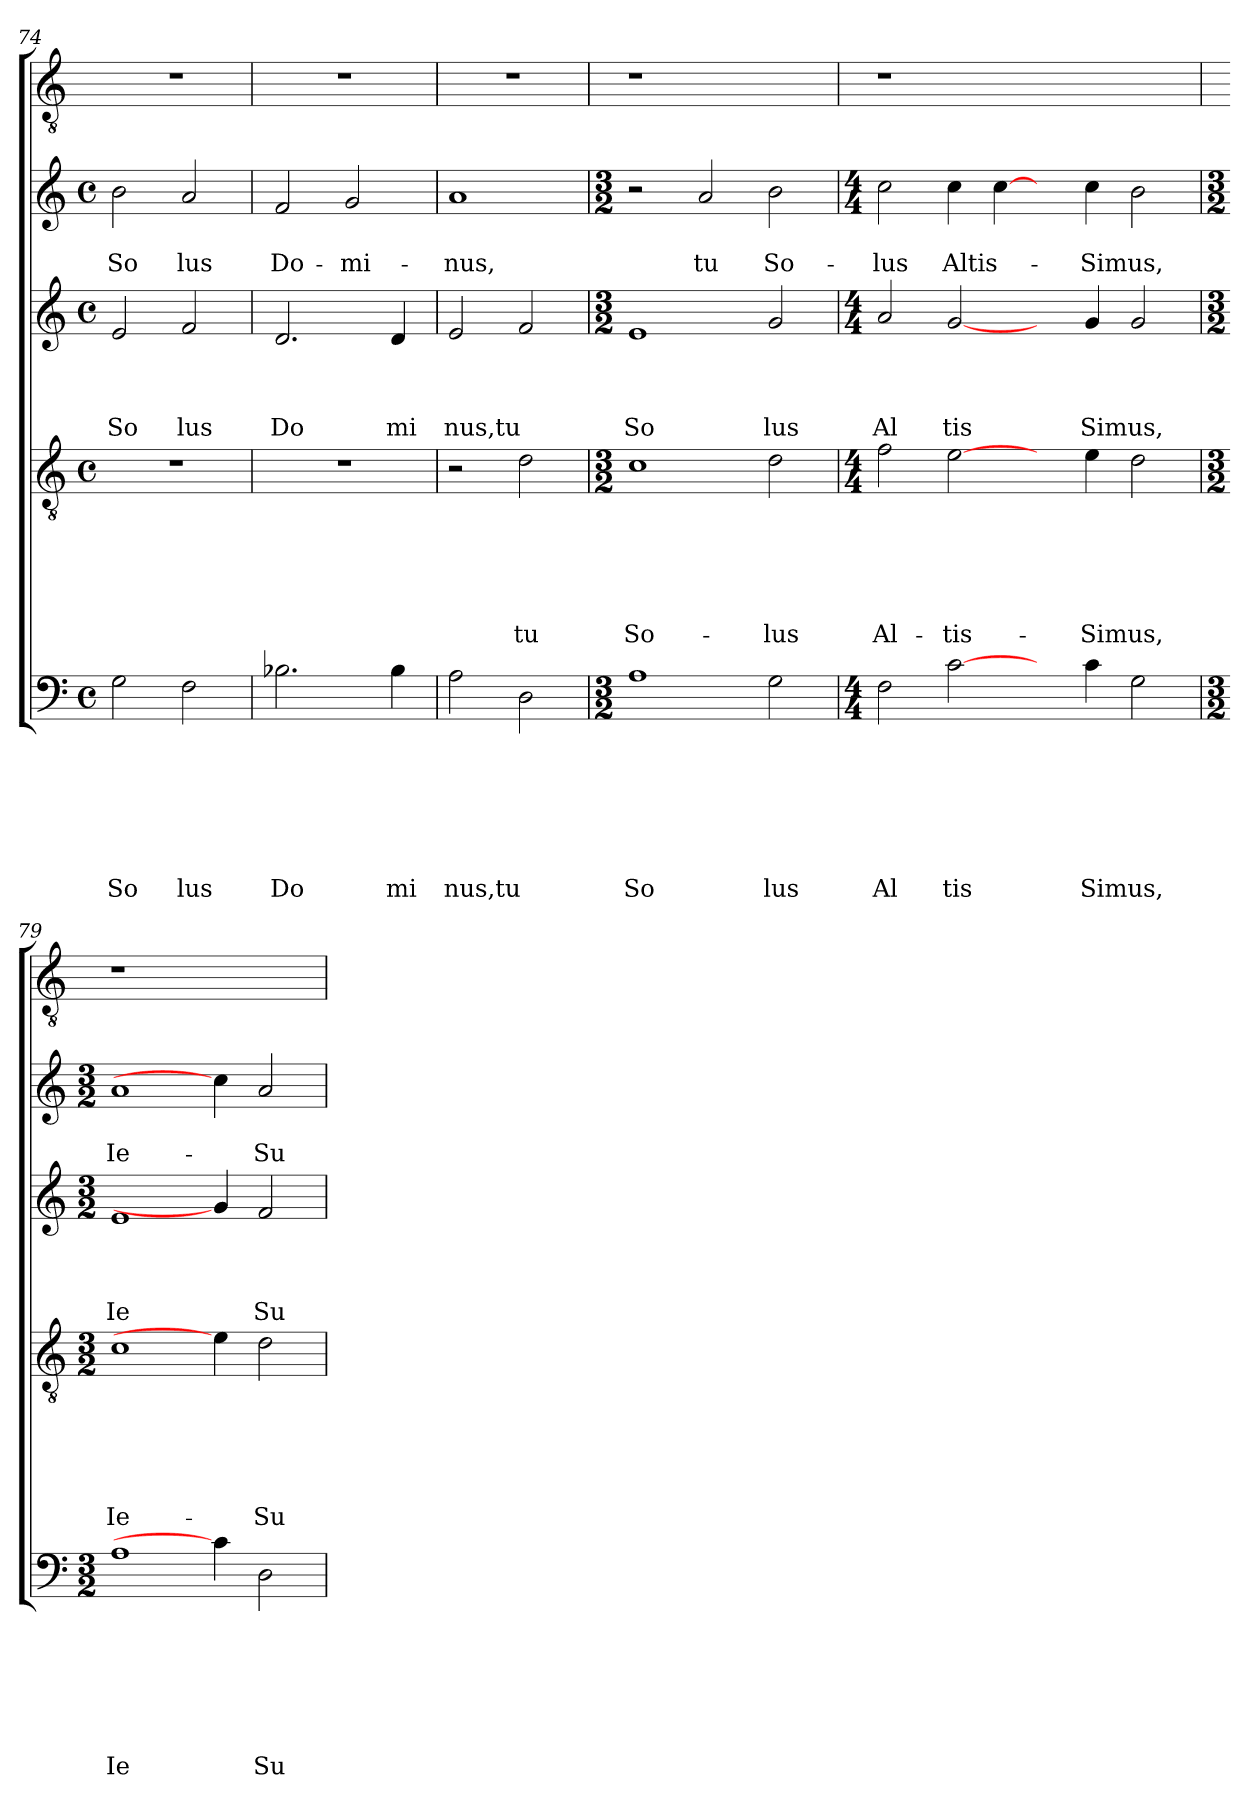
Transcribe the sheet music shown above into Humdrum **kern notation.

**kern	**text	**text	**text	**text	**text	**text	**text	**kern	**text	**text	**text	**text	**text	**text	**kern	**text	**text	**text	**text	**kern	**text	**text	**kern
*part5	*part5	*part5	*part5	*part5	*part5	*part5	*part5	*part4	*part4	*part4	*part4	*part4	*part4	*part4	*part3	*part3	*part3	*part3	*part3	*part2	*part2	*part2	*part1
*staff5	*staff5	*staff5	*staff5	*staff5	*staff5	*staff5	*staff5	*staff4	*staff4	*staff4	*staff4	*staff4	*staff4	*staff4	*staff3	*staff3	*staff3	*staff3	*staff3	*staff2	*staff2	*staff2	*staff1
*clefF4	*	*	*	*	*	*	*	*clefGv2	*	*	*	*	*	*	*clefG2	*	*	*	*	*clefG2	*	*	*clefGv2
*k[]	*	*	*	*	*	*	*	*k[]	*	*	*	*	*	*	*k[]	*	*	*	*	*k[]	*	*	*k[]
*C:	*	*	*	*	*	*	*	*C:	*	*	*	*	*	*	*C:	*	*	*	*	*C:	*	*	*C:
*M4/4	*	*	*	*	*	*	*	*M4/4	*	*	*	*	*	*	*M4/4	*	*	*	*	*M4/4	*	*	*
*met(c)	*	*	*	*	*	*	*	*met(c)	*	*	*	*	*	*	*met(c)	*	*	*	*	*met(c)	*	*	*
=74	=74	=74	=74	=74	=74	=74	=74	=74	=74	=74	=74	=74	=74	=74	=74	=74	=74	=74	=74	=74	=74	=74	=74
!	!	!	!	!	!	!	!LO:LY:b	!	!	!	!	!	!	!	!	!	!	!	!LO:LY:b	!	!	!LO:LY:b	!
2G\	.	.	.	.	.	.	So	1r	.	.	.	.	.	.	2e/	.	.	.	So	2b\	.	So	1r
!	!	!	!	!	!	!	!LO:LY:b	!	!	!	!	!	!	!	!	!	!	!	!LO:LY:b	!	!	!LO:LY:b	!
2F\	.	.	.	.	.	.	lus	.	.	.	.	.	.	.	2f/	.	.	.	lus	2a/	.	lus	.
!!LO:LB:g=z
=75	=75	=75	=75	=75	=75	=75	=75	=75	=75	=75	=75	=75	=75	=75	=75	=75	=75	=75	=75	=75	=75	=75	=75
!	!	!	!	!	!	!	!LO:LY:b	!	!	!	!	!	!	!	!	!	!	!	!LO:LY:b	!	!	!LO:LY:b	!
2.B-\	.	.	.	.	.	.	Do	1r	.	.	.	.	.	.	2.d/	.	.	.	Do	2f/	.	Do-	1r
!	!	!	!	!	!	!	!	!	!	!	!	!	!	!	!	!	!	!	!	!	!	!LO:LY:b	!
.	.	.	.	.	.	.	.	.	.	.	.	.	.	.	.	.	.	.	.	2g/	.	-mi-	.
!	!	!	!	!	!	!	!LO:LY:b	!	!	!	!	!	!	!	!	!	!	!	!LO:LY:b	!	!	!	!
4B-\	.	.	.	.	.	.	mi	.	.	.	.	.	.	.	4d/	.	.	.	mi	.	.	.	.
=76	=76	=76	=76	=76	=76	=76	=76	=76	=76	=76	=76	=76	=76	=76	=76	=76	=76	=76	=76	=76	=76	=76	=76
!	!	!	!	!	!	!	!LO:LY:b	!	!	!	!	!	!	!	!	!	!	!	!LO:LY:b	!	!	!LO:LY:b	!
2A\	.	.	.	.	.	.	nus,tu	2r	.	.	.	.	.	.	2e/	.	.	.	nus,tu	1a	.	-nus,	1r
!	!	!	!	!	!	!	!	!	!	!	!	!	!	!LO:LY:b	!	!	!	!	!	!	!	!	!
2D\	.	.	.	.	.	.	.	2d\	.	.	.	.	.	tu	2f/	.	.	.	.	.	.	.	.
=77	=77	=77	=77	=77	=77	=77	=77	=77	=77	=77	=77	=77	=77	=77	=77	=77	=77	=77	=77	=77	=77	=77	=77
*M3/2	*	*	*	*	*	*	*	*M3/2	*	*	*	*	*	*	*M3/2	*	*	*	*	*M3/2	*	*	*
!	!	!	!	!	!	!	!LO:LY:b	!	!	!	!	!	!	!LO:LY:b	!	!	!	!	!LO:LY:b	!	!	!	!
1A	.	.	.	.	.	.	So	1c	.	.	.	.	.	So-	1e	.	.	.	So	2r	.	.	1r
!	!	!	!	!	!	!	!	!	!	!	!	!	!	!	!	!	!	!	!	!	!	!LO:LY:b	!
.	.	.	.	.	.	.	.	.	.	.	.	.	.	.	.	.	.	.	.	2a/	.	tu	.
!	!	!	!	!	!	!	!LO:LY:b	!	!	!	!	!	!	!LO:LY:b	!	!	!	!	!LO:LY:b	!	!	!LO:LY:b	!
2G\	.	.	.	.	.	.	lus	2d\	.	.	.	.	.	-lus	2g/	.	.	.	lus	2b\	.	So-	2ryy
=78	=78	=78	=78	=78	=78	=78	=78	=78	=78	=78	=78	=78	=78	=78	=78	=78	=78	=78	=78	=78	=78	=78	=78
*M4/4	*	*	*	*	*	*	*	*M4/4	*	*	*	*	*	*	*M4/4	*	*	*	*	*M4/4	*	*	*
!	!	!	!	!	!	!	!LO:LY:b	!	!	!	!	!	!	!LO:LY:b	!	!	!	!	!LO:LY:b	!	!	!LO:LY:b	!
2F\	.	.	.	.	.	.	Al	2f\	.	.	.	.	.	Al-	2a/	.	.	.	Al	2cc\	.	-lus	1r
!	!	!	!	!	!	!	!LO:LY:b	!	!	!	!	!	!	!LO:LY:b	!	!	!	!	!LO:LY:b	!	!	!LO:LY:b	!
[2c\	.	.	.	.	.	.	tis	[2e\	.	.	.	.	.	-tis-	[2g/	.	.	.	tis	4cc\	.	Altis-	.
.	.	.	.	.	.	.	.	.	.	.	.	.	.	.	.	.	.	.	.	[4cc\	.	.	.
4ryy	.	.	.	.	.	.	.	4ryy	.	.	.	.	.	.	4ryy	.	.	.	.	4ryy	.	.	1ryy
!	!	!	!	!	!	!	!LO:LY:b	!	!	!	!	!	!	!LO:LY:b	!	!	!	!	!LO:LY:b	!	!	!LO:LY:b	!
4c\	.	.	.	.	.	.	Simus,	4e\	.	.	.	.	.	-Simus,	4g/	.	.	.	Simus,	4cc\	.	-Simus,	.
2G\	.	.	.	.	.	.	.	2d\	.	.	.	.	.	.	2g/	.	.	.	.	2b\	.	.	.
=79	=79	=79	=79	=79	=79	=79	=79	=79	=79	=79	=79	=79	=79	=79	=79	=79	=79	=79	=79	=79	=79	=79	=79
*M3/2	*	*	*	*	*	*	*	*M3/2	*	*	*	*	*	*	*M3/2	*	*	*	*	*M3/2	*	*	*
!	!	!	!	!	!	!	!LO:LY:b	!	!	!	!	!	!	!LO:LY:b	!	!	!	!	!LO:LY:b	!	!	!LO:LY:b	!
1A	.	.	.	.	.	.	Ie	1c	.	.	.	.	.	Ie-	1e	.	.	.	Ie	1a	.	Ie-	1r
4c\]	.	.	.	.	.	.	.	4e\]	.	.	.	.	.	.	4g/]	.	.	.	.	4cc\]	.	.	2.ryy
!	!	!	!	!	!	!	!LO:LY:b	!	!	!	!	!	!	!LO:LY:b	!	!	!	!	!LO:LY:b	!	!	!LO:LY:b	!
2D\	.	.	.	.	.	.	Su	2d\	.	.	.	.	.	-Su	2f/	.	.	.	Su	2a/	.	-Su	.
=	=	=	=	=	=	=	=	=	=	=	=	=	=	=	=	=	=	=	=	=	=	=	=
*-	*-	*-	*-	*-	*-	*-	*-	*-	*-	*-	*-	*-	*-	*-	*-	*-	*-	*-	*-	*-	*-	*-	*-
